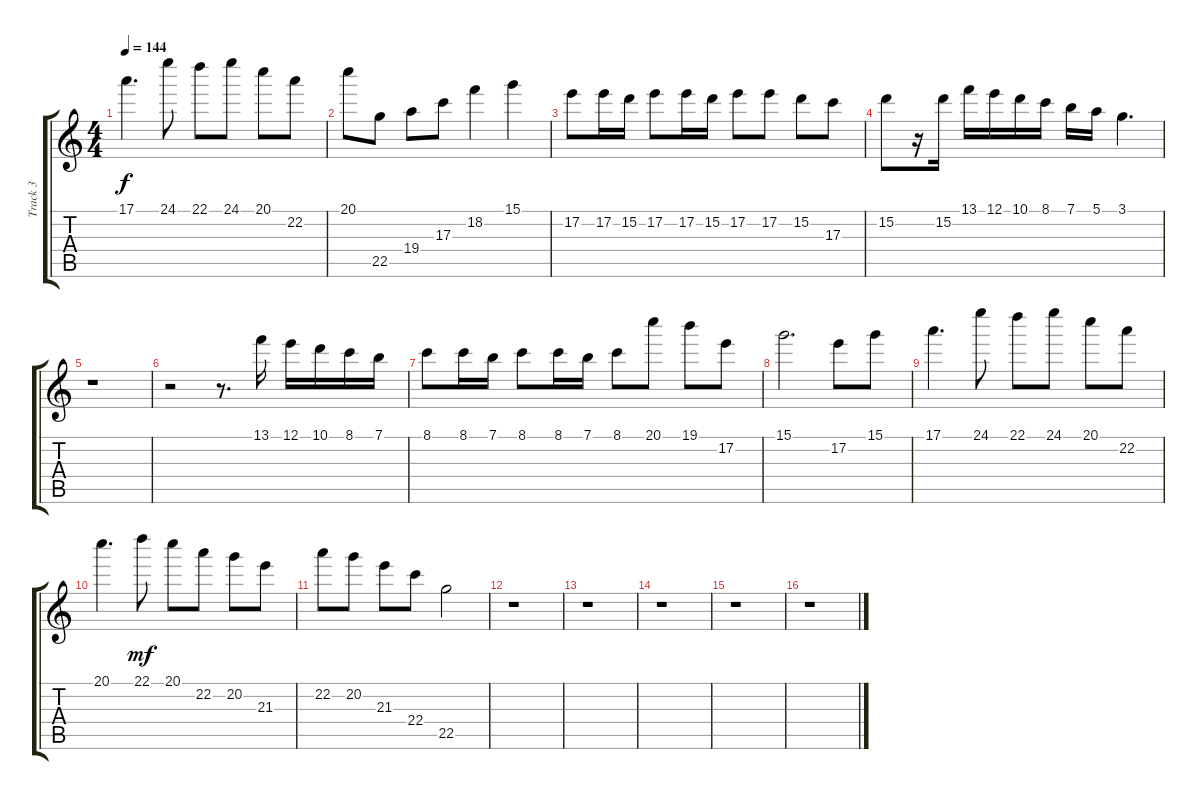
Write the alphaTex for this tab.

\track ("Track 3" "Track 3") {instrument overdrivenguitar}
\staff {score tabs}
\tuning (E4 B3 G3 D3 A2 E2) {hide}
\ts (4 4)
\tempo 144
\clef g2
\ks c
17.1.4{d dy f} 24.1.8 22.1.8 24.1.8 20.1.8 22.2.8 |
20.1.8 22.5.8 19.4.8 17.3.8 18.2.4 15.1.4 |
17.2.8 17.2.16 15.2.16 17.2.8 17.2.16 15.2.16 17.2.8 17.2.8 15.2.8 17.3.8 |
15.2.8 r.16 15.2.16 13.1.16 12.1.16 10.1.16 8.1.16 7.1.16 5.1.16 3.1.4{d} |
r.1 |
r.2 r.8{d} 13.1.16 12.1.16 10.1.16 8.1.16 7.1.16 |
8.1.8 8.1.16 7.1.16 8.1.8 8.1.16 7.1.16 8.1.8 20.1.8 19.1.8 17.2.8 |
15.1.2{d} 17.2.8 15.1.8 |
17.1.4{d} 24.1.8 22.1.8 24.1.8 20.1.8 22.2.8 |
20.1.4{d} 22.1.8{dy mf} 20.1.8 22.2.8 20.2.8 21.3.8 |
22.2.8 20.2.8 21.3.8 22.4.8 22.5.2 |
r.1 |
r.1 |
r.1 |
r.1 |
r.1
